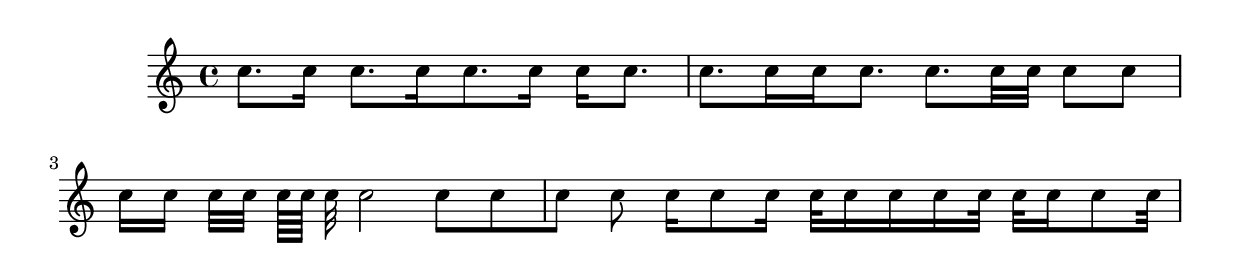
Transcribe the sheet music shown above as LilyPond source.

\version "1.7.16"

\header{
texidoc="
Beaming is generated automatically. Beams may cross bar lines. In that
case, line breaks are forbidden.  Yet clef and key signatures are
hidden just as with breakable bar lines.
"
}

\score { \context Staff \notes \relative c''  {
	[c8. c16]
	[c8. c16 c8.  c16]
	[c16 c8.] |
	[c8. c16  c16  c8.]
	[c8. c32  c32]
	[c8 c8] |
	[c16 c16]
	[c32 c32]
	[c64 c64]	
	c32
	c2

	[c8 c c] c8 % over barline
	[c16 c8 c16]
	[c32 c16 c16 c16 c32]
	[c32 c16 c8 c32]		 % hmm ?
	
		}}

%% new-chords-done %%